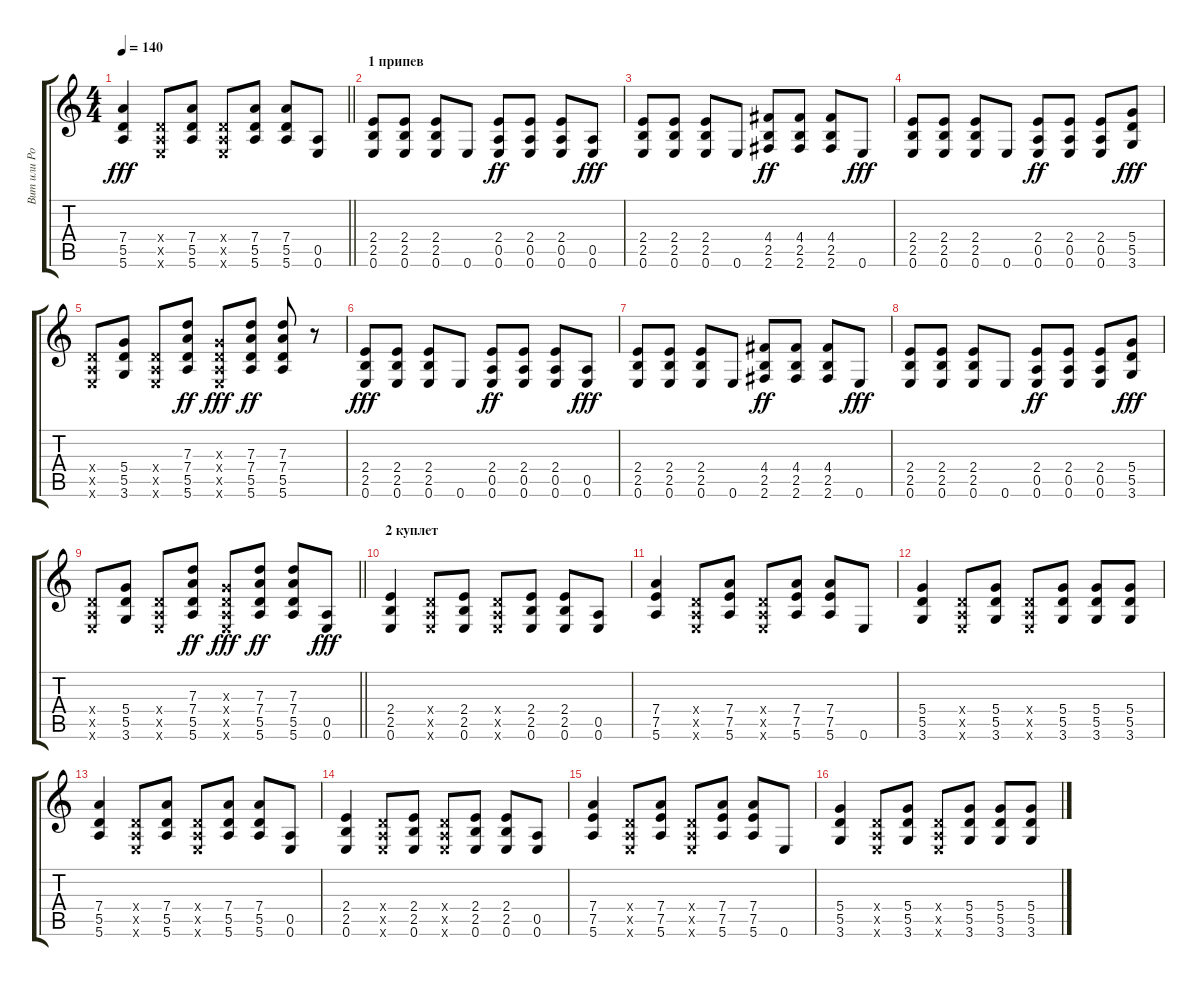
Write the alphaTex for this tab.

\track ("Вит или Ромка" "Вит или Ро") {instrument distortionguitar}
\staff {score tabs}
\tuning (E4 B3 G3 D3 A2 E2) {hide}
\ts (4 4)
\tempo 140
\clef g2
\barLineRight lightlight
\ks c
(7.4 5.5 5.6).4{dy fff} (0.4{x} 0.5{x} 0.6{x}).8 (7.4 5.5 5.6).8 (0.4{x} 0.5{x} 0.6{x}).8 (7.4 5.5 5.6).8 (7.4 5.5 5.6).8 (0.5 0.6).8 |
\section ("" "1 припев")
(2.4 2.5 0.6).8 (2.4 2.5 0.6).8 (2.4 2.5 0.6).8 0.6.8 (2.4 0.5 0.6).8{dy ff} (2.4 0.5 0.6).8 (2.4 0.5 0.6).8 (0.5 0.6).8{dy fff} |
(2.4 2.5 0.6).8 (2.4 2.5 0.6).8 (2.4 2.5 0.6).8 0.6.8 (4.4 2.5 2.6).8{dy ff} (4.4 2.5 2.6).8 (4.4 2.5 2.6).8 0.6.8{dy fff} |
(2.4 2.5 0.6).8 (2.4 2.5 0.6).8 (2.4 2.5 0.6).8 0.6.8 (2.4 0.5 0.6).8{dy ff} (2.4 0.5 0.6).8 (2.4 0.5 0.6).8 (5.4 5.5 3.6).8{dy fff} |
(0.4{x} 0.5{x} 0.6{x}).8 (5.4 5.5 3.6).8 (0.4{x} 0.5{x} 0.6{x}).8 (7.3 7.4 5.5 5.6).8{dy ff} (0.3{x} 0.4{x} 0.5{x} 0.6{x}).8{dy fff} (7.3 7.4 5.5 5.6).8{dy ff} (7.3 7.4 5.5 5.6).8 r.8 |
(2.4 2.5 0.6).8{dy fff} (2.4 2.5 0.6).8 (2.4 2.5 0.6).8 0.6.8 (2.4 0.5 0.6).8{dy ff} (2.4 0.5 0.6).8 (2.4 0.5 0.6).8 (0.5 0.6).8{dy fff} |
(2.4 2.5 0.6).8 (2.4 2.5 0.6).8 (2.4 2.5 0.6).8 0.6.8 (4.4 2.5 2.6).8{dy ff} (4.4 2.5 2.6).8 (4.4 2.5 2.6).8 0.6.8{dy fff} |
(2.4 2.5 0.6).8 (2.4 2.5 0.6).8 (2.4 2.5 0.6).8 0.6.8 (2.4 0.5 0.6).8{dy ff} (2.4 0.5 0.6).8 (2.4 0.5 0.6).8 (5.4 5.5 3.6).8{dy fff} |
\barLineRight lightlight
(0.4{x} 0.5{x} 0.6{x}).8 (5.4 5.5 3.6).8 (0.4{x} 0.5{x} 0.6{x}).8 (7.3 7.4 5.5 5.6).8{dy ff} (0.3{x} 0.4{x} 0.5{x} 0.6{x}).8{dy fff} (7.3 7.4 5.5 5.6).8{dy ff} (7.3 7.4 5.5 5.6).8 (0.5 0.6).8{dy fff} |
\section ("" "2 куплет")
(2.4 2.5 0.6).4 (0.4{x} 0.5{x} 0.6{x}).8 (2.4 2.5 0.6).8 (0.4{x} 0.5{x} 0.6{x}).8 (2.4 2.5 0.6).8 (2.4 2.5 0.6).8 (0.5 0.6).8 |
(7.4 7.5 5.6).4 (0.4{x} 0.5{x} 0.6{x}).8 (7.4 7.5 5.6).8 (0.4{x} 0.5{x} 0.6{x}).8 (7.4 7.5 5.6).8 (7.4 7.5 5.6).8 0.6.8 |
(5.4 5.5 3.6).4 (0.4{x} 0.5{x} 0.6{x}).8 (5.4 5.5 3.6).8 (0.4{x} 0.5{x} 0.6{x}).8 (5.4 5.5 3.6).8 (5.4 5.5 3.6).8 (5.4 5.5 3.6).8 |
(7.4 5.5 5.6).4 (0.4{x} 0.5{x} 0.6{x}).8 (7.4 5.5 5.6).8 (0.4{x} 0.5{x} 0.6{x}).8 (7.4 5.5 5.6).8 (7.4 5.5 5.6).8 (0.5 0.6).8 |
(2.4 2.5 0.6).4 (0.4{x} 0.5{x} 0.6{x}).8 (2.4 2.5 0.6).8 (0.4{x} 0.5{x} 0.6{x}).8 (2.4 2.5 0.6).8 (2.4 2.5 0.6).8 (0.5 0.6).8 |
(7.4 7.5 5.6).4 (0.4{x} 0.5{x} 0.6{x}).8 (7.4 7.5 5.6).8 (0.4{x} 0.5{x} 0.6{x}).8 (7.4 7.5 5.6).8 (7.4 7.5 5.6).8 0.6.8 |
(5.4 5.5 3.6).4 (0.4{x} 0.5{x} 0.6{x}).8 (5.4 5.5 3.6).8 (0.4{x} 0.5{x} 0.6{x}).8 (5.4 5.5 3.6).8 (5.4 5.5 3.6).8 (5.4 5.5 3.6).8
